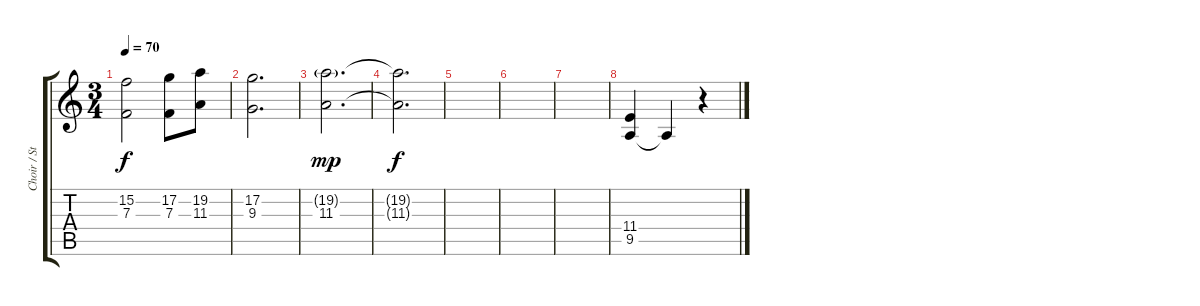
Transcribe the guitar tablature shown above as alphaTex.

\track ("Choir / Strings" "Choir / St") {instrument synthvoice}
\staff {score tabs}
\tuning (G4 D4 Bb3 F3 C3 G2) {hide}
\ts (3 4)
\tempo 70
\clef g2
\ks c
(15.2 7.3).2{dy f} (17.2 7.3).8 (19.2 11.3).8 |
(17.2 9.3).2{d} |
(19.2{g} 11.3).2{d dy mp} |
(19.2{t} 11.3{t}).2{d dy f} |
|
|
|
(11.4 9.5).4{volume 13 instrument sopranosax} 9.5{t}.4 r.4
